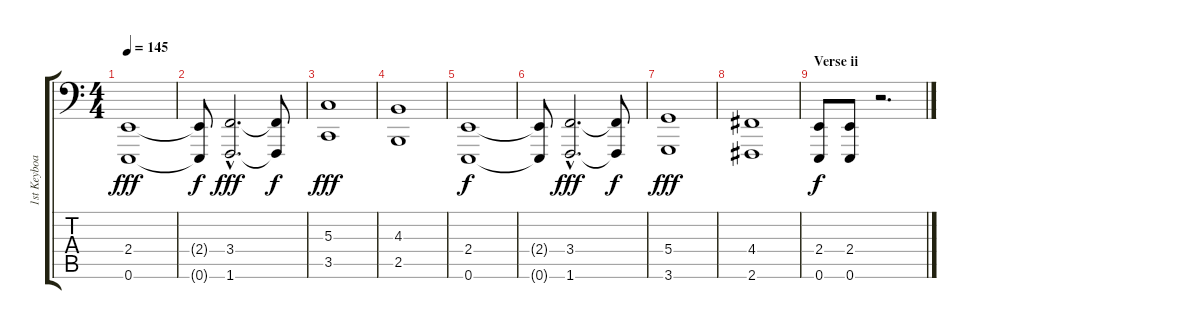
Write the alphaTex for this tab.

\track ("1st Keyboard Synth" "1st Keyboa") {instrument pad2warm}
\staff {score tabs}
\tuning (E3 B2 G2 D2 A1 E1) {hide}
\ts (4 4)
\tempo 145
\clef f4
\ks c
(2.4 0.6).1{dy fff instrument stringensemble1} |
(2.4{t} 0.6{t}).8{dy f} (3.4{hac} 1.6{hac}).2{d dy fff} (3.4{t} 1.6{t}).8{dy f} |
(5.3 3.5).1{dy fff} |
(4.3 2.5).1 |
(2.4 0.6).1{dy f instrument stringensemble1} |
(2.4{t} 0.6{t}).8 (3.4{hac} 1.6{hac}).2{d dy fff} (3.4{t} 1.6{t}).8{dy f} |
(5.4 3.6).1{dy fff} |
(4.4 2.6).1 |
\section ("" "Verse ii")
(2.4 0.6).8{dy f instrument stringensemble1} (2.4 0.6).8 r.2{d}
